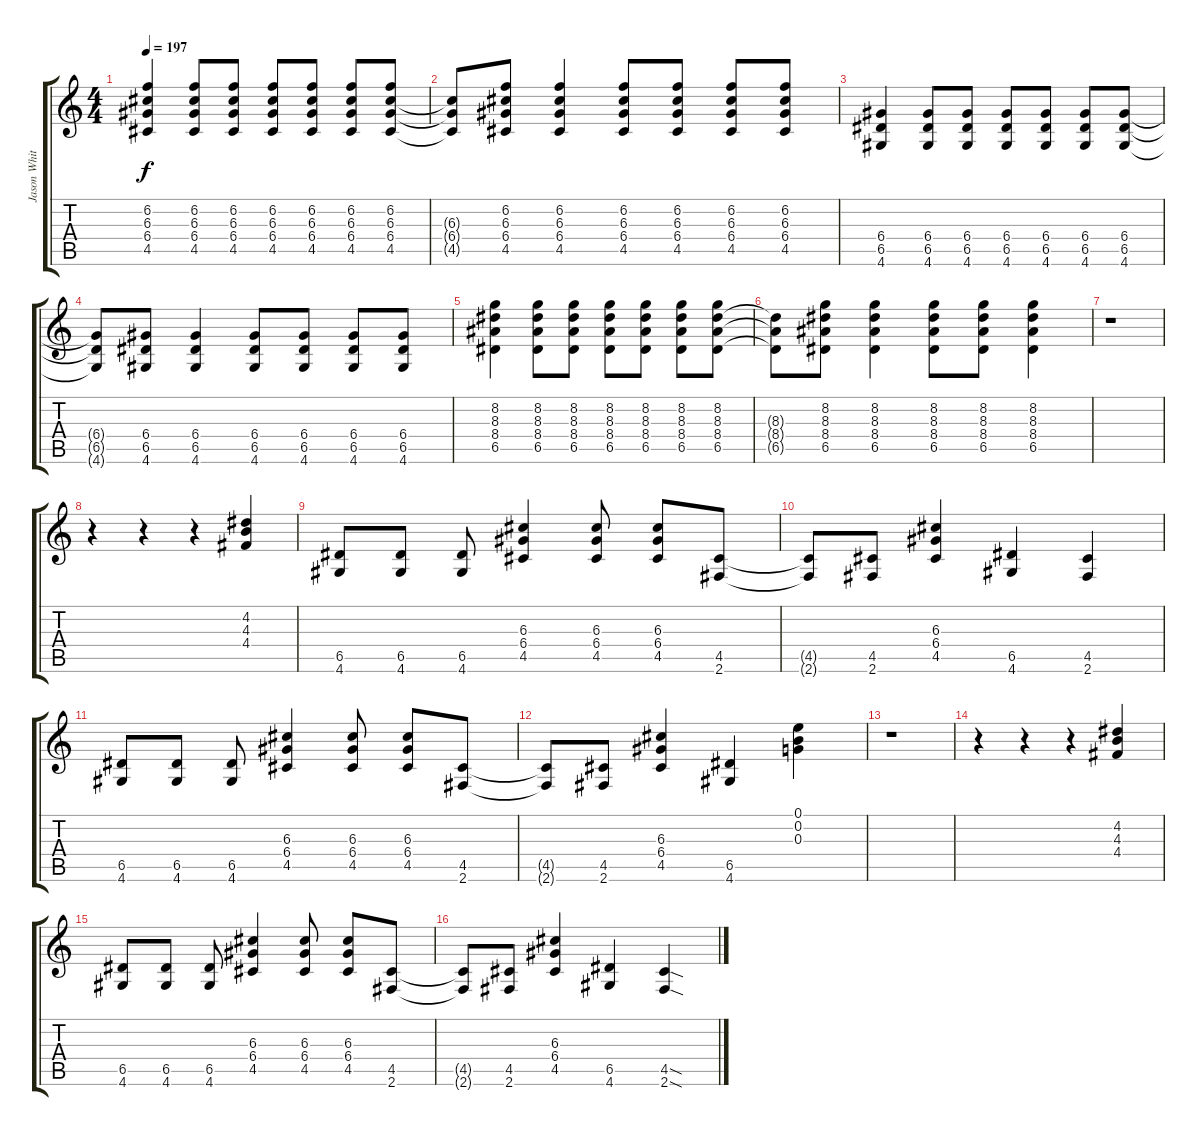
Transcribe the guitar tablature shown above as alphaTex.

\track ("Jason White (Guitar 2)" "Jason Whit") {instrument distortionguitar}
\staff {score tabs}
\tuning (E4 B3 G3 D3 A2 E2) {hide}
\ts (4 4)
\tempo 197
\clef g2
\ks c
(6.2 6.3 6.4 4.5).4{dy f} (6.2 6.3 6.4 4.5).8 (6.2 6.3 6.4 4.5).8 (6.2 6.3 6.4 4.5).8 (6.2 6.3 6.4 4.5).8 (6.2 6.3 6.4 4.5).8 (6.2 6.3 6.4 4.5).8 |
(6.3{t} 6.4{t} 4.5{t}).8 (6.2 6.3 6.4 4.5).8 (6.2 6.3 6.4 4.5).4 (6.2 6.3 6.4 4.5).8 (6.2 6.3 6.4 4.5).8 (6.2 6.3 6.4 4.5).8 (6.2 6.3 6.4 4.5).8 |
(6.4 6.5 4.6).4 (6.4 6.5 4.6).8 (6.4 6.5 4.6).8 (6.4 6.5 4.6).8 (6.4 6.5 4.6).8 (6.4 6.5 4.6).8 (6.4 6.5 4.6).8 |
(6.4{t} 6.5{t} 4.6{t}).8 (6.4 6.5 4.6).8 (6.4 6.5 4.6).4 (6.4 6.5 4.6).8 (6.4 6.5 4.6).8 (6.4 6.5 4.6).8 (6.4 6.5 4.6).8 |
(8.2 8.3 8.4 6.5).4 (8.2 8.3 8.4 6.5).8 (8.2 8.3 8.4 6.5).8 (8.2 8.3 8.4 6.5).8 (8.2 8.3 8.4 6.5).8 (8.2 8.3 8.4 6.5).8 (8.2 8.3 8.4 6.5).8 |
(8.3{t} 8.4{t} 6.5{t}).8 (8.2 8.3 8.4 6.5).8 (8.2 8.3 8.4 6.5).4 (8.2 8.3 8.4 6.5).8 (8.2 8.3 8.4 6.5).8 (8.2 8.3 8.4 6.5).4 |
r.1 |
r.4 r.4 r.4 (4.2 4.3 4.4).4{balance 16} |
(6.5 4.6).8{balance 8} (6.5 4.6).8 (6.5 4.6).8 (6.3 6.4 4.5).4 (6.3 6.4 4.5).8 (6.3 6.4 4.5).8 (4.5 2.6).8 |
(4.5{t} 2.6{t}).8 (4.5 2.6).8 (6.3 6.4 4.5).4 (6.5 4.6).4 (4.5 2.6).4 |
(6.5 4.6).8 (6.5 4.6).8 (6.5 4.6).8 (6.3 6.4 4.5).4 (6.3 6.4 4.5).8 (6.3 6.4 4.5).8 (4.5 2.6).8 |
(4.5{t} 2.6{t}).8 (4.5 2.6).8 (6.3 6.4 4.5).4 (6.5 4.6).4 (0.1 0.2 0.3).4{balance 16} |
r.1 |
r.4 r.4 r.4 (4.2 4.3 4.4).4 |
(6.5 4.6).8{balance 8} (6.5 4.6).8 (6.5 4.6).8 (6.3 6.4 4.5).4 (6.3 6.4 4.5).8 (6.3 6.4 4.5).8 (4.5 2.6).8 |
(4.5{t} 2.6{t}).8 (4.5 2.6).8 (6.3 6.4 4.5).4 (6.5 4.6).4 (4.5{sod} 2.6{sod}).4
